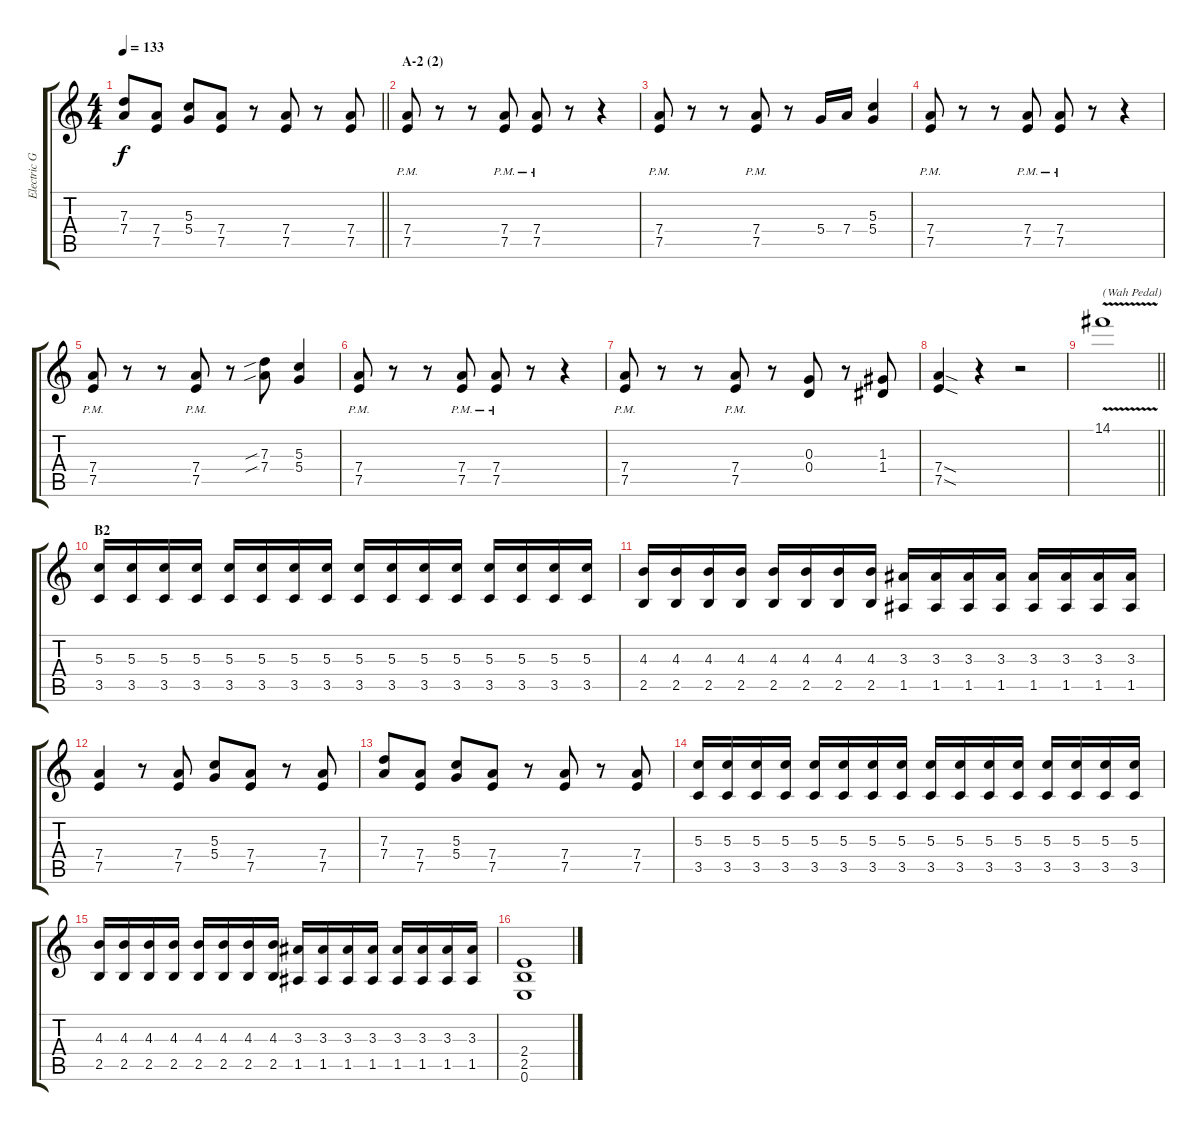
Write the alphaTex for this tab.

\track ("Electric Guitar I" "Electric G") {instrument distortionguitar}
\staff {score tabs}
\tuning (E4 B3 G3 D3 A2 E2) {hide}
\ts (4 4)
\tempo 133
\clef g2
\barLineRight lightlight
\ks c
(7.3 7.4).8{dy f} (7.4 7.5).8 (5.3 5.4).8 (7.4 7.5).8 r.8 (7.4 7.5).8 r.8 (7.4 7.5).8 |
\section ("" "A-2 (2)")
(7.4{pm} 7.5{pm}).8 r.8 r.8 (7.4{pm} 7.5{pm}).8 (7.4{pm} 7.5{pm}).8 r.8 r.4 |
(7.4{pm} 7.5{pm}).8 r.8 r.8 (7.4{pm} 7.5{pm}).8 r.8 5.4.16 7.4.16 (5.3 5.4).4 |
(7.4{pm} 7.5{pm}).8 r.8 r.8 (7.4{pm} 7.5{pm}).8 (7.4{pm} 7.5{pm}).8 r.8 r.4 |
(7.4{pm} 7.5{pm}).8 r.8 r.8 (7.4{pm} 7.5{pm}).8 r.8 (7.3{sib} 7.4{sib}).8 (5.3 5.4).4 |
(7.4{pm} 7.5{pm}).8 r.8 r.8 (7.4{pm} 7.5{pm}).8 (7.4{pm} 7.5{pm}).8 r.8 r.4 |
(7.4{pm} 7.5{pm}).8 r.8 r.8 (7.4{pm} 7.5{pm}).8 r.8 (0.3 0.4).8 r.8 (1.3 1.4).8 |
(7.4{sod} 7.5{sod}).4 r.4 r.2 |
\barLineRight lightlight
14.1{v}.1{txt "(Wah Pedal)"} |
\section ("" "B2")
(5.3 3.5).16 (5.3 3.5).16 (5.3 3.5).16 (5.3 3.5).16 (5.3 3.5).16 (5.3 3.5).16 (5.3 3.5).16 (5.3 3.5).16 (5.3 3.5).16 (5.3 3.5).16 (5.3 3.5).16 (5.3 3.5).16 (5.3 3.5).16 (5.3 3.5).16 (5.3 3.5).16 (5.3 3.5).16 |
(4.3 2.5).16 (4.3 2.5).16 (4.3 2.5).16 (4.3 2.5).16 (4.3 2.5).16 (4.3 2.5).16 (4.3 2.5).16 (4.3 2.5).16 (3.3 1.5).16 (3.3 1.5).16 (3.3 1.5).16 (3.3 1.5).16 (3.3 1.5).16 (3.3 1.5).16 (3.3 1.5).16 (3.3 1.5).16 |
(7.4 7.5).4 r.8 (7.4 7.5).8 (5.3 5.4).8 (7.4 7.5).8 r.8 (7.4 7.5).8 |
(7.3 7.4).8 (7.4 7.5).8 (5.3 5.4).8 (7.4 7.5).8 r.8 (7.4 7.5).8 r.8 (7.4 7.5).8 |
(5.3 3.5).16 (5.3 3.5).16 (5.3 3.5).16 (5.3 3.5).16 (5.3 3.5).16 (5.3 3.5).16 (5.3 3.5).16 (5.3 3.5).16 (5.3 3.5).16 (5.3 3.5).16 (5.3 3.5).16 (5.3 3.5).16 (5.3 3.5).16 (5.3 3.5).16 (5.3 3.5).16 (5.3 3.5).16 |
(4.3 2.5).16 (4.3 2.5).16 (4.3 2.5).16 (4.3 2.5).16 (4.3 2.5).16 (4.3 2.5).16 (4.3 2.5).16 (4.3 2.5).16 (3.3 1.5).16 (3.3 1.5).16 (3.3 1.5).16 (3.3 1.5).16 (3.3 1.5).16 (3.3 1.5).16 (3.3 1.5).16 (3.3 1.5).16 |
(2.4 2.5 0.6).1
